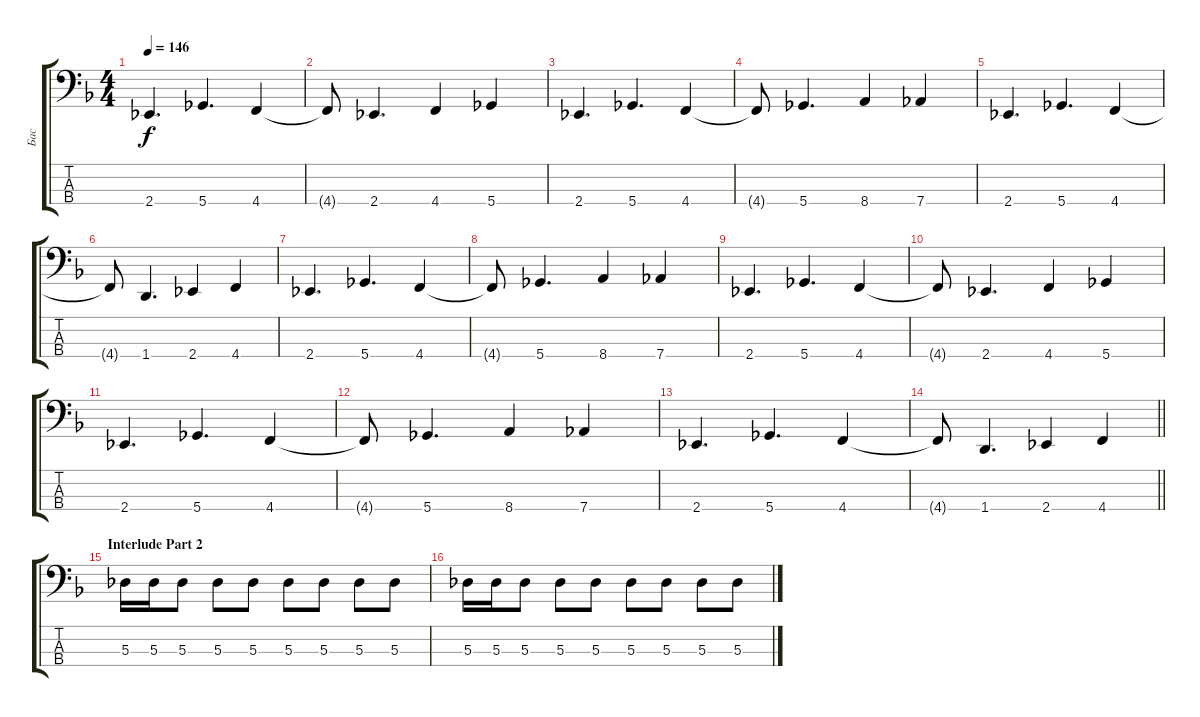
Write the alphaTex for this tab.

\track ("Бас" "Бас") {instrument electricbassfinger}
\staff {score tabs}
\tuning (Gb2 Db2 Ab1 Db1) {hide}
\ts (4 4)
\tempo 146
\clef f4
\ks dminor
2.4.4{d dy f} 5.4.4{d} 4.4.4 |
4.4{t}.8 2.4.4{d} 4.4.4 5.4.4 |
2.4.4{d} 5.4.4{d} 4.4.4 |
4.4{t}.8 5.4.4{d} 8.4.4 7.4.4 |
2.4.4{d} 5.4.4{d} 4.4.4 |
4.4{t}.8 1.4.4{d} 2.4.4 4.4.4 |
2.4.4{d} 5.4.4{d} 4.4.4 |
4.4{t}.8 5.4.4{d} 8.4.4 7.4.4 |
2.4.4{d} 5.4.4{d} 4.4.4 |
4.4{t}.8 2.4.4{d} 4.4.4 5.4.4 |
2.4.4{d} 5.4.4{d} 4.4.4 |
4.4{t}.8 5.4.4{d} 8.4.4 7.4.4 |
2.4.4{d} 5.4.4{d} 4.4.4 |
\barLineRight lightlight
4.4{t}.8 1.4.4{d} 2.4.4 4.4.4 |
\section ("" "Interlude Part 2")
5.3.16 5.3.16 5.3.8 5.3.8 5.3.8 5.3.8 5.3.8 5.3.8 5.3.8 |
5.3.16 5.3.16 5.3.8 5.3.8 5.3.8 5.3.8 5.3.8 5.3.8 5.3.8
